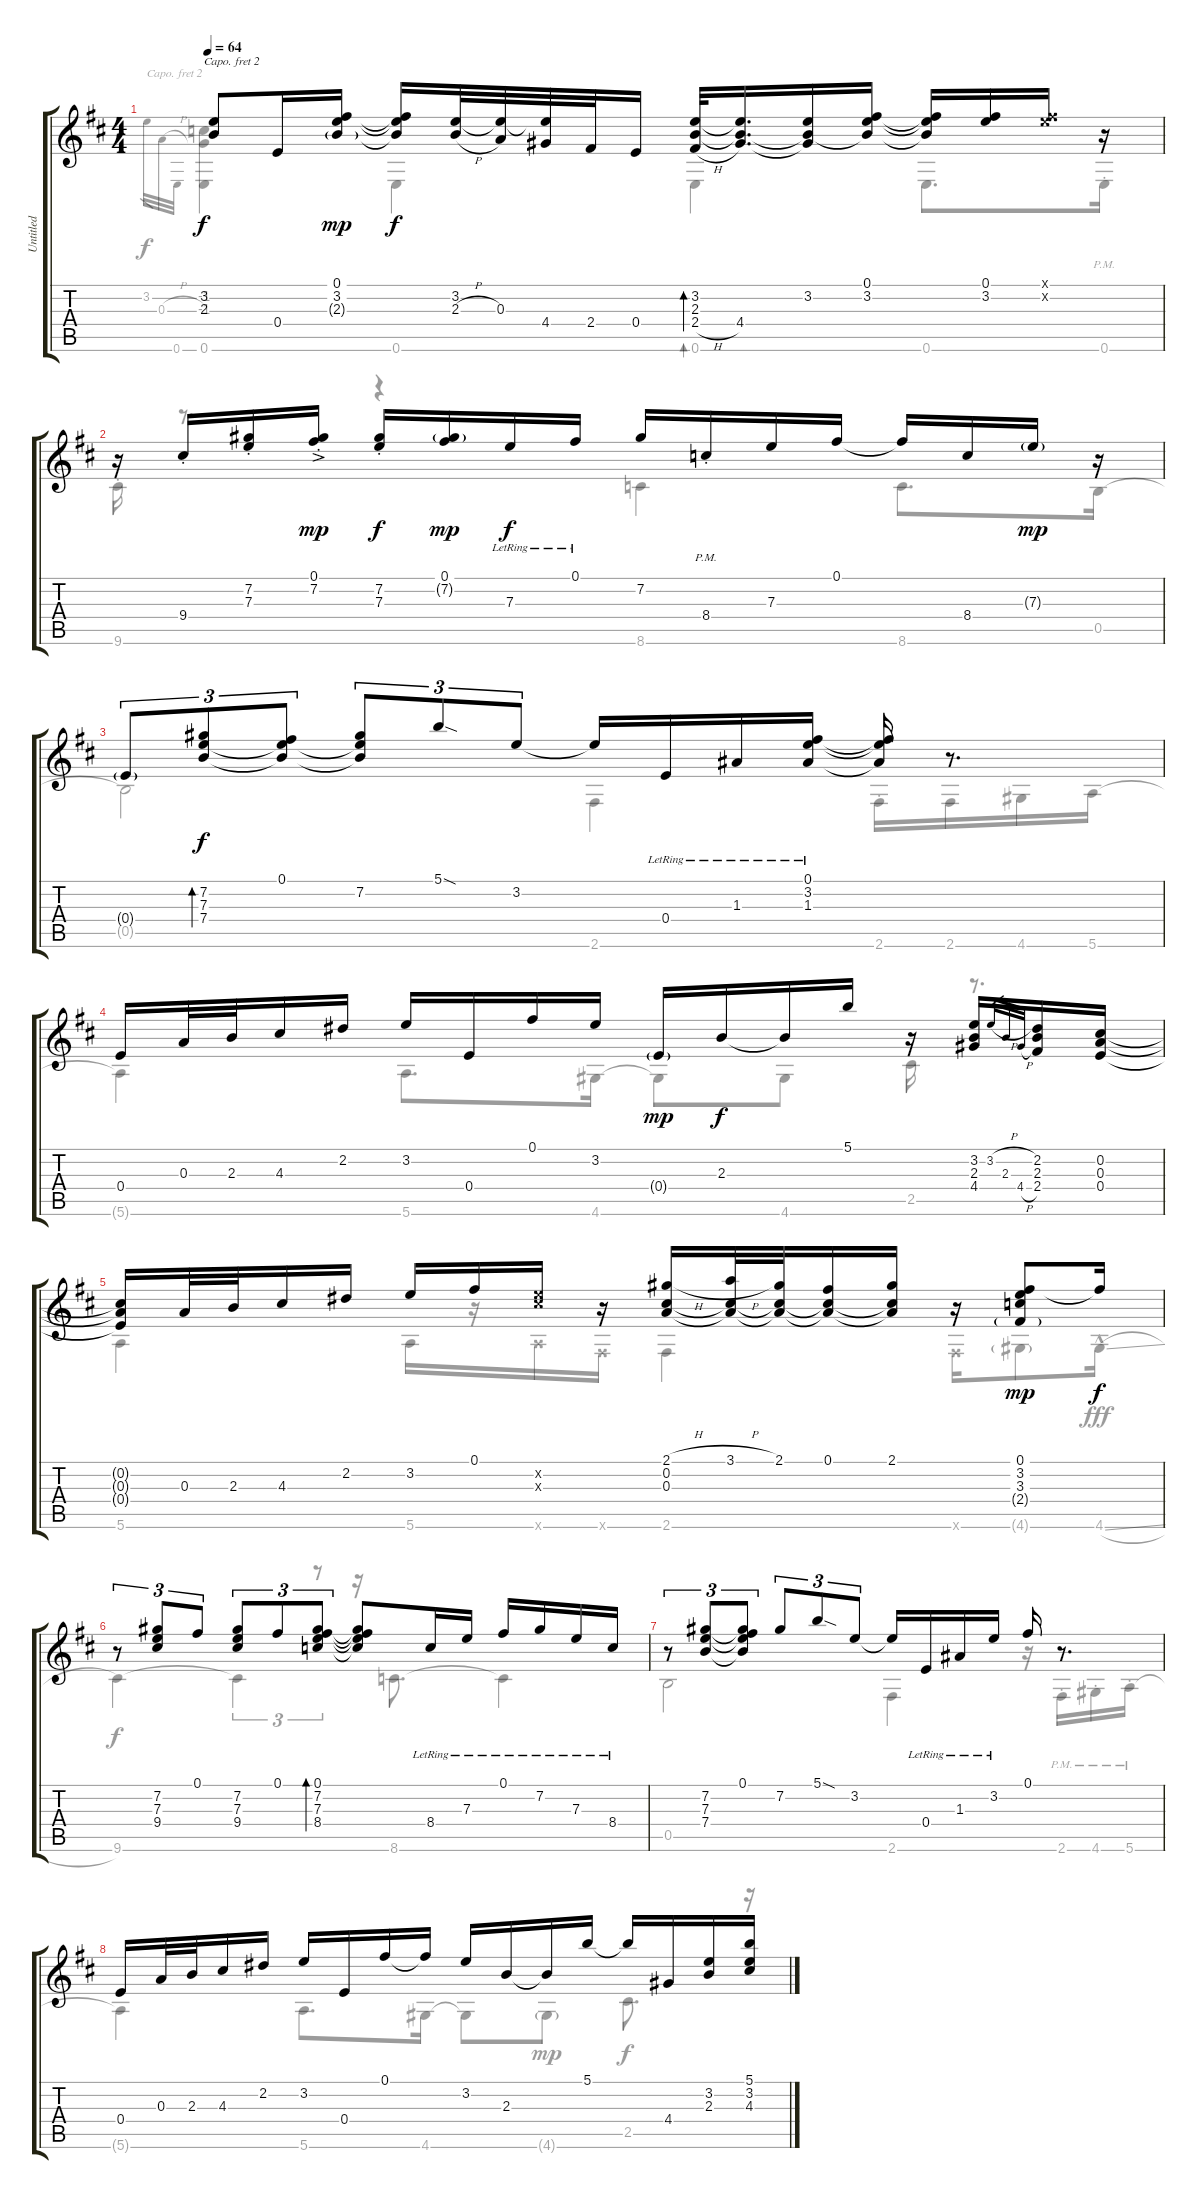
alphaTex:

\track ("Untitled" "Untitled") {instrument acousticguitarnylon}
\staff {score tabs}
\capo 2
\tuning (E4 B3 G3 D3 A2 D2) {hide}
\voice
\ts (4 4)
\tempo 64
\clef g2
\ks d
(3.2{t} 2.3).8{dy f} 0.4.16 (0.1 3.2 2.3{g}).16{dy mp} (0.1{t} 3.2{t} 2.3{t}).16{dy f} (3.2 2.3{h}).32 (3.2{t} 0.3).32 (3.2{t} 4.4).32 2.4.32 0.4.16 (3.2 2.3 2.4{h}).32{bd 30} (3.2{t} 2.3{t} 4.4).16{d} (3.2 2.3{t} 4.4{t}).16 (0.1 3.2 2.3{t}).16 (0.1{t} 3.2{t} 2.3{t}).16 (0.1 3.2).16 (0.1{x} 3.2{x}).16 r.16 |
r.16 9.4{st}.16 (7.2{st} 7.3{st}).16 (0.1{ac st} 7.2{st}).16{dy mp} (7.2{st} 7.3{st}).16{dy f} (0.1 7.2{g}).16{dy mp} 7.3{lr}.16{dy f} 0.1{lr}.16 7.2.16 8.4{pm st}.16 7.3.16 0.1.16 0.1{t}.16 8.4.16 7.3{g}.16{dy mp} r.16 |
0.4{g}.8{tu (3 2)} (7.2 7.3 7.4).8{tu (3 2) bd 30 dy f} (0.1 7.3{t} 7.4{t}).8{tu (3 2)} (7.2 7.3{t} 7.4{t}).8{tu (3 2)} 5.1{sod}.8{tu (3 2)} 3.2.8{tu (3 2)} 3.2{t}.16 0.4{lr}.16 1.3{lr}.16 (0.1{lr} 3.2{lr} 1.3{lr}).16 (0.1{t} 3.2{t} 1.3{t}).16 r.8{d} |
0.4.16 0.3.32 2.3.32 4.3.16 2.2.16 3.2.16 0.4.16 0.1.16 3.2.16 0.4{g}.16{dy mp} 2.3.16{dy f} 2.3{t}.16 5.1.16 r.16 (3.2 2.3 4.4).16 3.2{h}.32{gr} 2.3.32{gr} 4.4{h}.32{gr} (2.2 2.3 2.4).16 (0.2 0.3 0.4).16 |
(0.2{t} 0.3{t} 0.4{t}).16 0.3.32 2.3.32 4.3.16 2.2.16 3.2.16 0.1.16 (3.2{x} 4.3{x}).16 r.16 (2.1{h} 0.2 0.3).16 (3.1{h} 0.2{t} 0.3{t}).32 (2.1 0.2{t} 0.3{t}).32 (0.1 0.2{t} 0.3{t}).16 (2.1 0.2{t} 0.3{t}).16 r.16 (0.1 3.2 3.3 2.4{g}).8{dy mp} 0.1{t}.16{dy f} |
r.8{tu (3 2)} (7.2 7.3 9.4).8{tu (3 2)} 0.1.8{tu (3 2)} (7.2 7.3 9.4).8{tu (3 2)} 0.1.8{tu (3 2)} (0.1 7.2 7.3 8.4).8{tu (3 2) bd 30} (0.1{t} 7.2{t} 7.3{t} 8.4{t}).8 8.4{lr}.16 7.3{lr}.16 0.1{lr}.16 7.2{lr}.16 7.3{lr}.16 8.4{lr}.16 |
r.8{tu (3 2)} (7.2 7.3 7.4).8{tu (3 2)} (0.1 7.2{t} 7.3{t} 7.4{t}).8{tu (3 2)} 7.2.8{tu (3 2)} 5.1{sod}.8{tu (3 2)} 3.2.8{tu (3 2)} 3.2{t}.16 0.4{lr}.16 1.3{lr}.16 3.2{lr}.16 0.1.16 r.8{d} |
0.4.16 0.3.32 2.3.32 4.3.16 2.2.16 3.2.16 0.4.16 0.1.16 0.1{t}.16 3.2.16 2.3.16 2.3{t}.16 5.1.16 5.1{t}.16 4.4.16 (3.2 2.3).16 (5.1 3.2 4.3).16
\voice
\clef g2
\ottava regular
\simile none
\ks d
3.2.32{gr dy f} 0.3{h}.32{gr} 0.6.32{gr} (-1.2 -1.3 0.6).4 0.6.4 0.6.4{bd 30} 0.6.8{d} 0.6{pm st}.16 |
9.6{st}.16 r.8{d} r.4 8.6.4 8.6.8{d} 0.5.16 |
0.5{t}.2 2.6.4 2.6{st}.16 2.6.16 4.6.16 5.6.16 |
5.6{t}.4 5.6.8{d} 4.6.16 4.6{t}.8 4.6.8 2.5.16 r.8{d} |
5.6.4 5.6.16 r.16 5.6{x}.16 2.6{x}.16 2.6.4 2.6{x}.16 4.6{g}.8{dy mp} 4.6{sl hac}.16{dy fff} |
9.6.4{dy f} 9.6{t}.4{tu (3 2)} r.8{tu (3 2)} r.16 8.6.8{d} 8.6{t}.4 |
0.5.2 2.6.4 r.16 2.6{pm st}.16 4.6{pm st}.16 5.6{pm st}.16 |
5.6{t}.4 5.6.8{d} 4.6.16 4.6{t}.8 4.6{g}.8{dy mp} 2.5.8{d dy f} r.16
